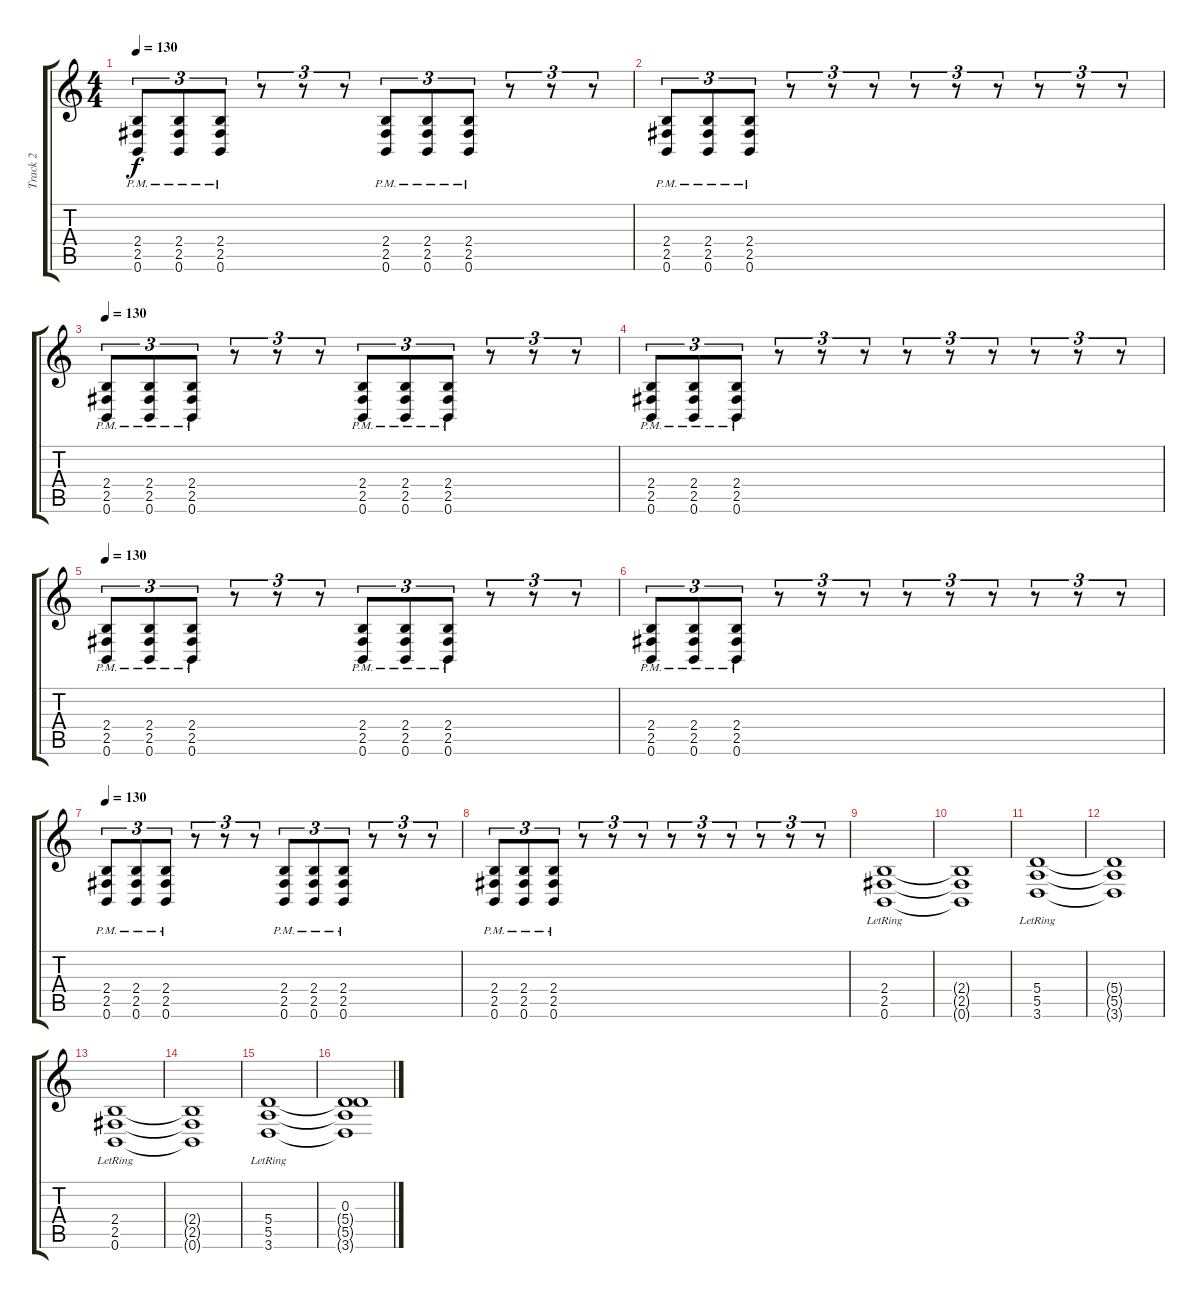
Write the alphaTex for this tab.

\track ("Track 2" "Track 2") {instrument distortionguitar}
\staff {score tabs}
\tuning (B3 Gb3 D3 A2 E2 B1) {hide}
\ts (4 4)
\tempo 130
\clef g2
\ks c
(2.4 2.5{pm} 0.6{pm}).8{tu (3 2) dy f} (2.4 2.5{pm} 0.6{pm}).8{tu (3 2)} (2.4 2.5{pm} 0.6{pm}).8{tu (3 2)} r.8{tu (3 2)} r.8{tu (3 2)} r.8{tu (3 2)} (2.4 2.5{pm} 0.6{pm}).8{tu (3 2)} (2.4 2.5{pm} 0.6{pm}).8{tu (3 2)} (2.4 2.5{pm} 0.6{pm}).8{tu (3 2)} r.8{tu (3 2)} r.8{tu (3 2)} r.8{tu (3 2)} |
(2.4 2.5{pm} 0.6{pm}).8{tu (3 2)} (2.4 2.5{pm} 0.6{pm}).8{tu (3 2)} (2.4 2.5{pm} 0.6{pm}).8{tu (3 2)} r.8{tu (3 2)} r.8{tu (3 2)} r.8{tu (3 2)} r.8{tu (3 2)} r.8{tu (3 2)} r.8{tu (3 2)} r.8{tu (3 2)} r.8{tu (3 2)} r.8{tu (3 2)} |
\tempo 130
(2.4 2.5{pm} 0.6{pm}).8{tu (3 2)} (2.4 2.5{pm} 0.6{pm}).8{tu (3 2)} (2.4 2.5{pm} 0.6{pm}).8{tu (3 2)} r.8{tu (3 2)} r.8{tu (3 2)} r.8{tu (3 2)} (2.4 2.5{pm} 0.6{pm}).8{tu (3 2)} (2.4 2.5{pm} 0.6{pm}).8{tu (3 2)} (2.4 2.5{pm} 0.6{pm}).8{tu (3 2)} r.8{tu (3 2)} r.8{tu (3 2)} r.8{tu (3 2)} |
(2.4 2.5{pm} 0.6{pm}).8{tu (3 2)} (2.4 2.5{pm} 0.6{pm}).8{tu (3 2)} (2.4 2.5{pm} 0.6{pm}).8{tu (3 2)} r.8{tu (3 2)} r.8{tu (3 2)} r.8{tu (3 2)} r.8{tu (3 2)} r.8{tu (3 2)} r.8{tu (3 2)} r.8{tu (3 2)} r.8{tu (3 2)} r.8{tu (3 2)} |
\tempo 130
(2.4 2.5{pm} 0.6{pm}).8{tu (3 2)} (2.4 2.5{pm} 0.6{pm}).8{tu (3 2)} (2.4 2.5{pm} 0.6{pm}).8{tu (3 2)} r.8{tu (3 2)} r.8{tu (3 2)} r.8{tu (3 2)} (2.4{pm} 2.5{pm} 0.6{pm}).8{tu (3 2)} (2.4{pm} 2.5{pm} 0.6{pm}).8{tu (3 2)} (2.4{pm} 2.5{pm} 0.6{pm}).8{tu (3 2)} r.8{tu (3 2)} r.8{tu (3 2)} r.8{tu (3 2)} |
(2.4{pm} 2.5{pm} 0.6{pm}).8{tu (3 2)} (2.4{pm} 2.5{pm} 0.6{pm}).8{tu (3 2)} (2.4{pm} 2.5{pm} 0.6{pm}).8{tu (3 2)} r.8{tu (3 2)} r.8{tu (3 2)} r.8{tu (3 2)} r.8{tu (3 2)} r.8{tu (3 2)} r.8{tu (3 2)} r.8{tu (3 2)} r.8{tu (3 2)} r.8{tu (3 2)} |
\tempo 130
(2.4{pm} 2.5{pm} 0.6{pm}).8{tu (3 2)} (2.4{pm} 2.5{pm} 0.6{pm}).8{tu (3 2)} (2.4{pm} 2.5{pm} 0.6{pm}).8{tu (3 2)} r.8{tu (3 2)} r.8{tu (3 2)} r.8{tu (3 2)} (2.4{pm} 2.5{pm} 0.6{pm}).8{tu (3 2)} (2.4{pm} 2.5{pm} 0.6{pm}).8{tu (3 2)} (2.4{pm} 2.5{pm} 0.6{pm}).8{tu (3 2)} r.8{tu (3 2)} r.8{tu (3 2)} r.8{tu (3 2)} |
(2.4{pm} 2.5{pm} 0.6{pm}).8{tu (3 2)} (2.4{pm} 2.5{pm} 0.6{pm}).8{tu (3 2)} (2.4{pm} 2.5{pm} 0.6{pm}).8{tu (3 2)} r.8{tu (3 2)} r.8{tu (3 2)} r.8{tu (3 2)} r.8{tu (3 2)} r.8{tu (3 2)} r.8{tu (3 2)} r.8{tu (3 2)} r.8{tu (3 2)} r.8{tu (3 2)} |
(2.4{lr} 2.5{lr} 0.6{lr}).1 |
(2.4{t} 2.5{t} 0.6{t}).1 |
(5.4{lr} 5.5{lr} 3.6{lr}).1 |
(5.4{t} 5.5{t} 3.6{t}).1 |
(2.4{lr} 2.5{lr} 0.6{lr}).1 |
(2.4{t} 2.5{t} 0.6{t}).1 |
(5.4{lr} 5.5{lr} 3.6{lr}).1 |
(0.3 5.4{t} 5.5{t} 3.6{t}).1
